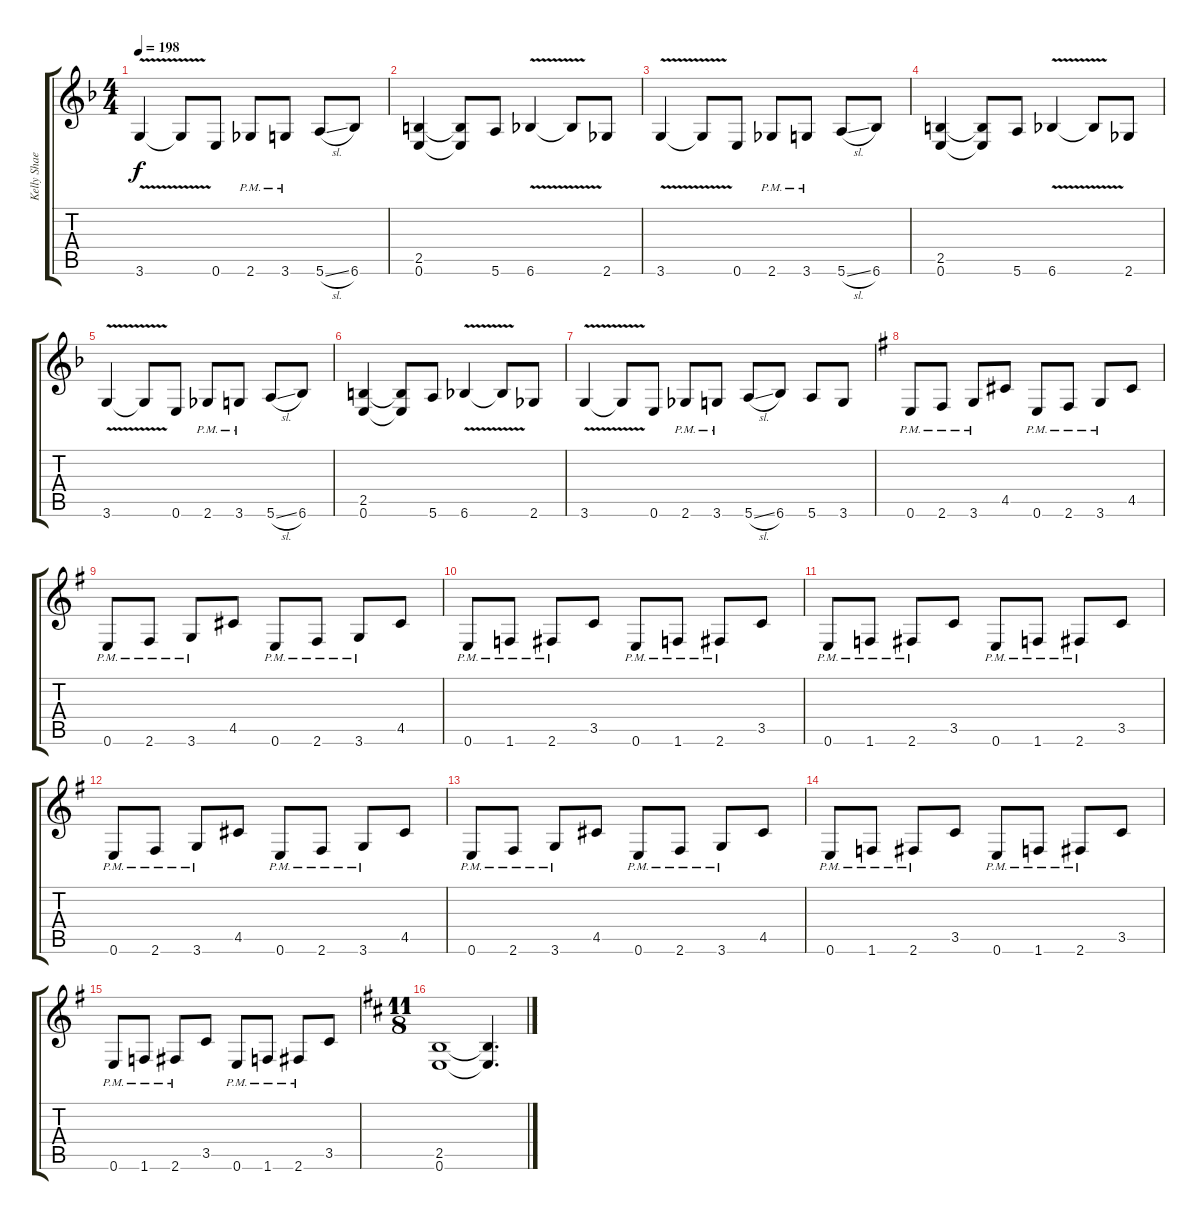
\track ("Kelly Shaefer rhythm" "Kelly Shae") {instrument distortionguitar}
\staff {score tabs}
\tuning (E4 B3 G3 D3 A2 E2) {hide}
\ts (4 4)
\tempo 198
\clef g2
\ks f
3.6{v}.4{dy f} 3.6{v t}.8 0.6.8 2.6{pm}.8 3.6{pm}.8 5.6{sl}.8 6.6.8 |
(2.5 0.6).4 (2.5{t} 0.6{t}).8 5.6.8 6.6{v}.4 6.6{v t}.8 2.6.8 |
3.6{v}.4 3.6{v t}.8 0.6.8 2.6{pm}.8 3.6{pm}.8 5.6{sl}.8 6.6.8 |
(2.5 0.6).4 (2.5{t} 0.6{t}).8 5.6.8 6.6{v}.4 6.6{v t}.8 2.6.8 |
3.6{v}.4 3.6{v t}.8 0.6.8 2.6{pm}.8 3.6{pm}.8 5.6{sl}.8 6.6.8 |
(2.5 0.6).4 (2.5{t} 0.6{t}).8 5.6.8 6.6{v}.4 6.6{v t}.8 2.6.8 |
3.6{v}.4 3.6{v t}.8 0.6.8 2.6{pm}.8 3.6{pm}.8 5.6{sl}.8 6.6.8 5.6.8 3.6.8 |
\ks g
0.6{pm}.8 2.6{pm}.8 3.6{pm}.8 4.5.8 0.6{pm}.8 2.6{pm}.8 3.6{pm}.8 4.5.8 |
0.6{pm}.8 2.6{pm}.8 3.6{pm}.8 4.5.8 0.6{pm}.8 2.6{pm}.8 3.6{pm}.8 4.5.8 |
0.6{pm}.8 1.6{pm}.8 2.6{pm}.8 3.5.8 0.6{pm}.8 1.6{pm}.8 2.6{pm}.8 3.5.8 |
0.6{pm}.8 1.6{pm}.8 2.6{pm}.8 3.5.8 0.6{pm}.8 1.6{pm}.8 2.6{pm}.8 3.5.8 |
0.6{pm}.8 2.6{pm}.8 3.6{pm}.8 4.5.8 0.6{pm}.8 2.6{pm}.8 3.6{pm}.8 4.5.8 |
0.6{pm}.8 2.6{pm}.8 3.6{pm}.8 4.5.8 0.6{pm}.8 2.6{pm}.8 3.6{pm}.8 4.5.8 |
0.6{pm}.8 1.6{pm}.8 2.6{pm}.8 3.5.8 0.6{pm}.8 1.6{pm}.8 2.6{pm}.8 3.5.8 |
0.6{pm}.8 1.6{pm}.8 2.6{pm}.8 3.5.8 0.6{pm}.8 1.6{pm}.8 2.6{pm}.8 3.5.8 |
\ts (11 8)
\ks d
(2.5 0.6).1 (2.5{t} 0.6{t}).4{d}
